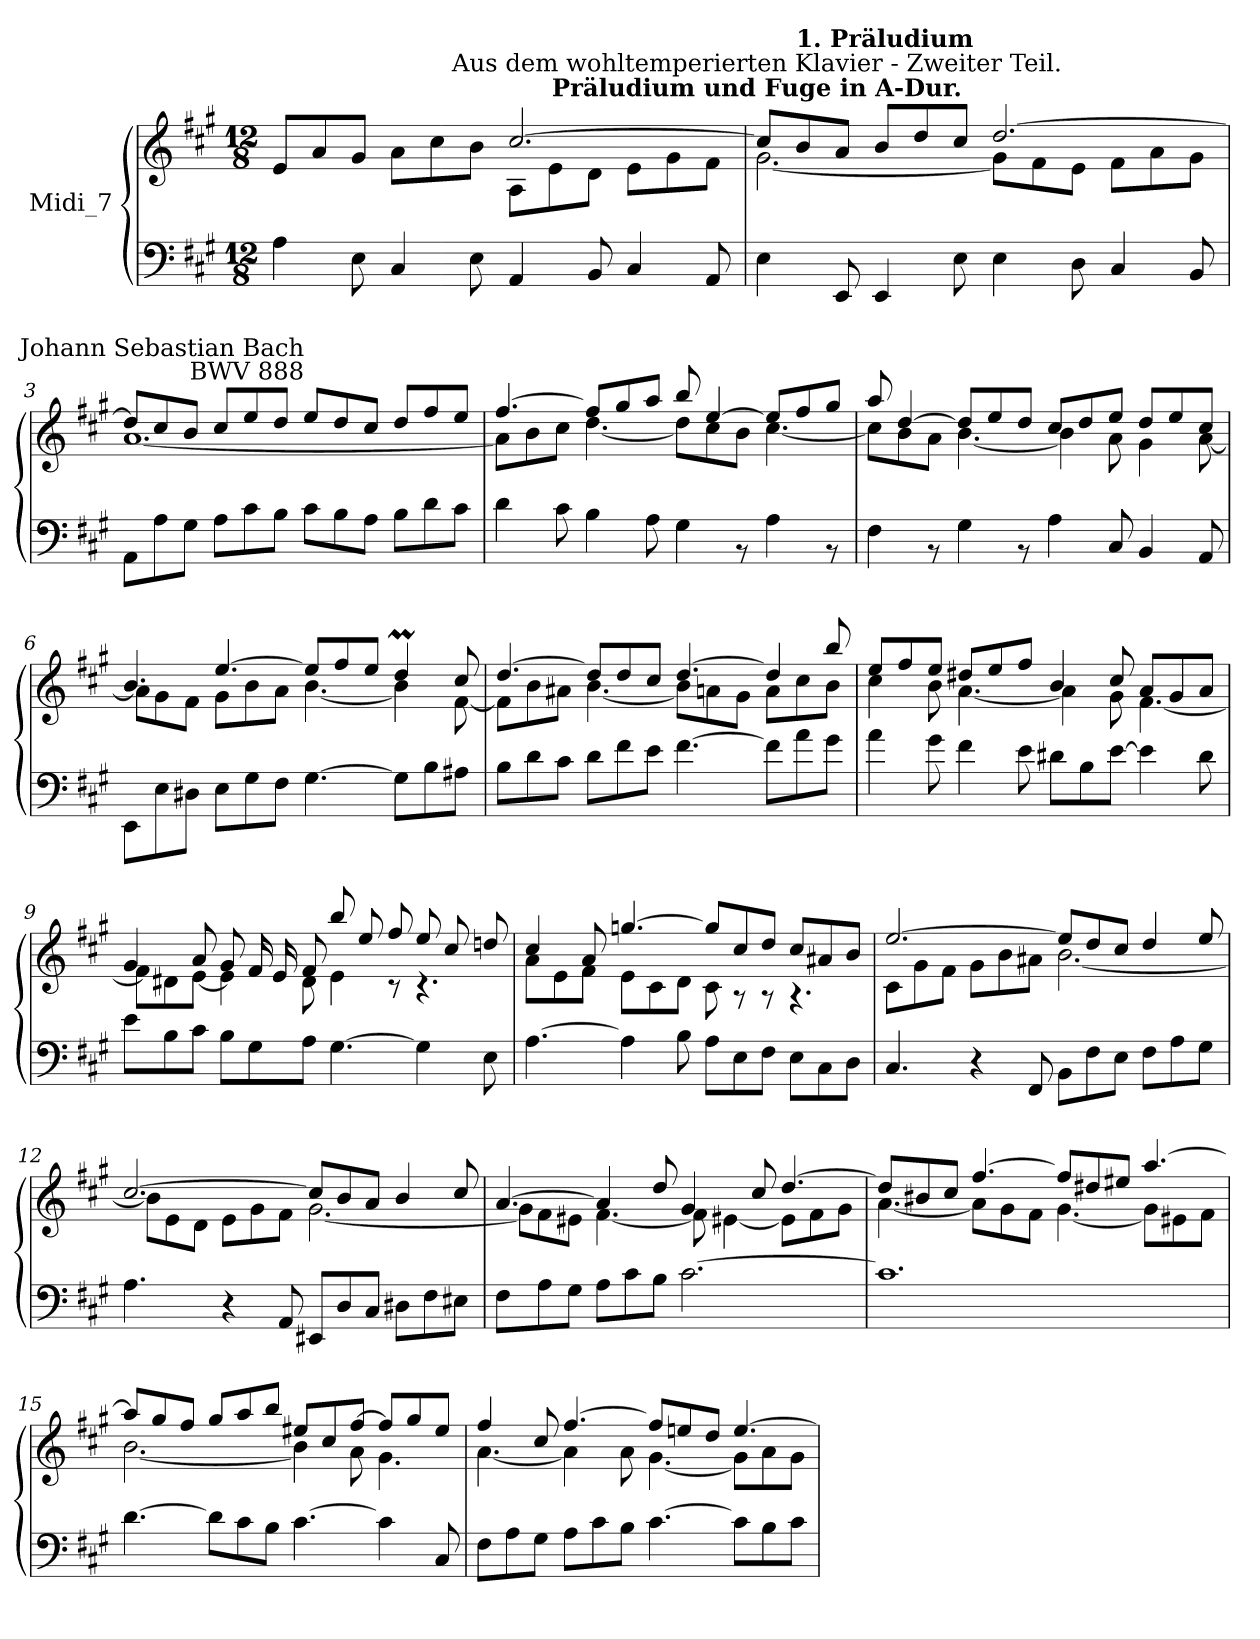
**kern	**kern
*part1	*part1
*staff2	*staff1
*I"Midi_7	*
*clefF4	*clefG2
*k[f#c#g#]	*k[f#c#g#]
*A:	*A:
*M12/8	*M12/8
=1	=1
*^	*^
1.ryy	4A\	8eL	2.ryy
.	.	8a	.
.	8E\	8g#J	.
.	4C#/	8aL	.
.	.	8cc#	.
.	8E\	8bJ	.
.	4AA/	[2.cc#/	8AL
.	.	.	8e
.	8BB/	.	8dJ
.	4C#/	.	8e\L
.	.	.	8g#\
.	8AA/	.	8f#\J
=2	=2	=2	=2
!	!	!LO:TX:a:B:cj:t=Präludium und Fuge in A-Dur.	!
!	!	!LO:TX:a:cj:t=Aus dem wohltemperierten Klavier - Zweiter Teil.	!
1.ryy	4E\	8cc#/L]	[2.g#\
!	!	!LO:TX:a:B:t=1. Präludium	!
.	.	8b/	.
.	8EE/	8a/J	.
.	4EE/	8b/L	.
.	.	8dd/	.
.	8E\	8cc#/J	.
.	4E\	[2.dd/	8g#L]
.	.	.	8f#
.	8D\	.	8eJ
.	4C#/	.	8f#L
.	.	.	8a
.	8BB/	.	8g#J
=3	=3	=3	=3
1.ryy	8AAL	8ddL]	[1.a\
.	8A	8cc#	.
.	8G#J	8bJ	.
.	8A\L	8cc#/L	.
.	8c#\	8ee/	.
.	8B\J	8dd/J	.
!	!	!LO:TX:a:rj:t=Johann Sebastian Bach\nBWV 888	!
.	8c#\L	8ee/L	.
.	8B\	8dd/	.
.	8A\J	8cc#/J	.
.	8B\L	8ddL	.
.	8d\	8ff#	.
.	8c#\J	8eeJ	.
!!LO:LB:g=z	!!
=4	=4	=4	=4
1.ryy	4d\	[4.ff#/	8aL]
.	.	.	8b
.	8c#\	.	8cc#J
.	4B\	8ff#/L]	[4.dd\
.	.	8gg#/	.
.	8A\	8aa/J	.
.	4G#\	8bb/	8ddL]
.	.	[4ee/	8cc#
.	8r	.	8bJ
.	4A\	8eeL]	[4.cc#\
.	.	8ff#	.
.	8r	8gg#J	.
=5	=5	=5	=5
1.ryy	4F#\	8aa/	8cc#\L]
.	.	[4dd/	8b\
.	8r	.	8a\J
.	4G#\	8dd/L]	[4.b\
.	.	8ee/	.
.	8r	8dd/J	.
.	4A\	8cc#L	4b\]
.	.	8dd	.
.	8C#/	8eeJ	8a\
.	4BB/	8dd/L	4g#\
.	.	8ee/	.
.	8AA/	8cc#/J	[8a\
=6	=6	=6	=6
8EE\L	8EE\Lyy	4.b/	8a\L]
8E\	8E\yy	.	8g#\
8D#X\J	8D#X\Jyy	.	8f#\J
8E\L	8E\Lyy	[4.ee/	8g#\L
8G#\	8G#\yy	.	8b\
8F#\J	8F#\Jyy	.	8a\J
[4.G#\	[4.G#\yy	8eeL]	[4.b\
.	.	8ff#	.
.	.	8eeJ	.
8G#\L]	8G#\Lyy]	4ddM/	4b\]
8B\	8B\yy	.	.
8A#X\J	8A#X\Jyy	8cc#/	[8f#\
*v	*v	*	*
!!LO:LB:g=z	!!
=7	=7	=7
8BL	[4.dd/	8f#L]
8d	.	8b
8c#J	.	8a#XJ
8dL	8ddL]	[4.b\
8f#	8dd	.
8eJ	8cc#J	.
[4.f#	[4.dd/	8bL]
.	.	8an
.	.	8g#J
8f#L]	4dd/]	8aL
8a	.	8cc#
8g#J	8bb/	8bJ
=8	=8	=8
4a	8eeL	4cc#\
.	8ff#	.
8g#	8eeJ	8b\
4f#	8dd#XL	[4.a\
.	8ee	.
8e	8ff#J	.
8d#XL	4b/	4a\]
8B	.	.
[8eJ	8cc#/	8g#\
4e]	8a/L	[4.f#\
.	8g#/	.
8d#	8a/J	.
=9	=9	=9
8eL	4g#/	8f#L]
8B	.	8d#X
8c#J	8a/	[8eJ
8BL	8g#L	4e\]
8G#	16f#L	.
.	16e	.
8AJ	8f#J	8d#\
[4.G#	8bbL	4e\
.	8ee	.
.	8ff#J	8r
4G#]	8ee/L	4.r
.	8cc#/	.
8E	8ddn/J	.
!!LO:LB:g=z	!!
=10	=10	=10
[4.A	4cc#/	8aL
.	.	8e
.	8a/	8f#J
4A]	[4.ggn/	8e\L
.	.	8c#\
8B	.	8d\J
8AL	8ggL]	8c#\
8E	8cc#	8r
8F#J	8ddJ	8r
8EL	8cc#/L	4.r
8C#	8a#X/	.
8DJ	8b/J	.
=11	=11	=11
4.C#	[2.ee/	8c#L
.	.	8g#
.	.	8f#J
4r	.	8g#\L
.	.	8b\
8FF#/	.	8a#X\J
8BBL	8ee/L]	[2.b\
8F#	8dd/	.
8EJ	8cc#/J	.
8F#L	4dd/	.
8A	.	.
8G#J	8ee/	.
=12	=12	=12
4.A	[2.cc#/	8b\L]
.	.	8e\
.	.	8d\J
4r	.	8eL
.	.	8g#
8AA/	.	8f#J
8EE#X/L	8cc#/L]	[2.g#\
8D/	8b/	.
8C#/J	8a/J	.
8D#XL	4b	.
8F#	.	.
8E#XJ	8cc#/	.
!!LO:LB:g=z	!!
=13	=13	=13
8F#L	[4.a/	8g#\L]
8A	.	8f#\
8G#J	.	8e#X\J
8AL	4a/]	[4.f#\
8c#	.	.
8BJ	8dd/	.
[2.c#	4g#/	8f#\]
.	.	[4e#X\
.	8cc#/	.
.	[4.dd/	8e#\L]
.	.	8f#\
.	.	8g#\J
=14	=14	=14
1.c#]	8ddL]	[4.a\
.	8b#X	.
.	8cc#J	.
.	[4.ff#/	8a\L]
.	.	8g#\
.	.	8f#\J
.	8ff#L]	[4.g#\
.	8dd#X	.
.	8ee#XJ	.
.	[4.aa/	8g#\L]
.	.	8e#X\
.	.	8f#\J
=15	=15	=15
[4.d	8aa/L]	[2.b\
.	8gg#/	.
.	8ff#/J	.
8dL]	8gg#L	.
8c#	8aa	.
8BJ	8bbJ	.
[4.c#	8ee#X/L	4b\]
.	8cc#/	.
.	[8ff#/J	8a\
4c#]	8ff#/L]	4.g#\
.	8gg#/	.
8C#	8ee#/J	.
!!LO:LB:g=z	!!
=16	=16	=16
8F#\L	4ff#/	[4.a\
8A\	.	.
8G#\J	8cc#/	.
8A\L	[4.ff#/	4a\]
8c#\	.	.
8B\J	.	8a\
[4.c#\	8ff#L]	[4.g#\
.	8een	.
.	8ddJ	.
8c#\L]	[4.ee/	8g#L]
8B\	.	8a
8c#\J	.	8g#J
*	*v	*v
=	=
*-	*-
